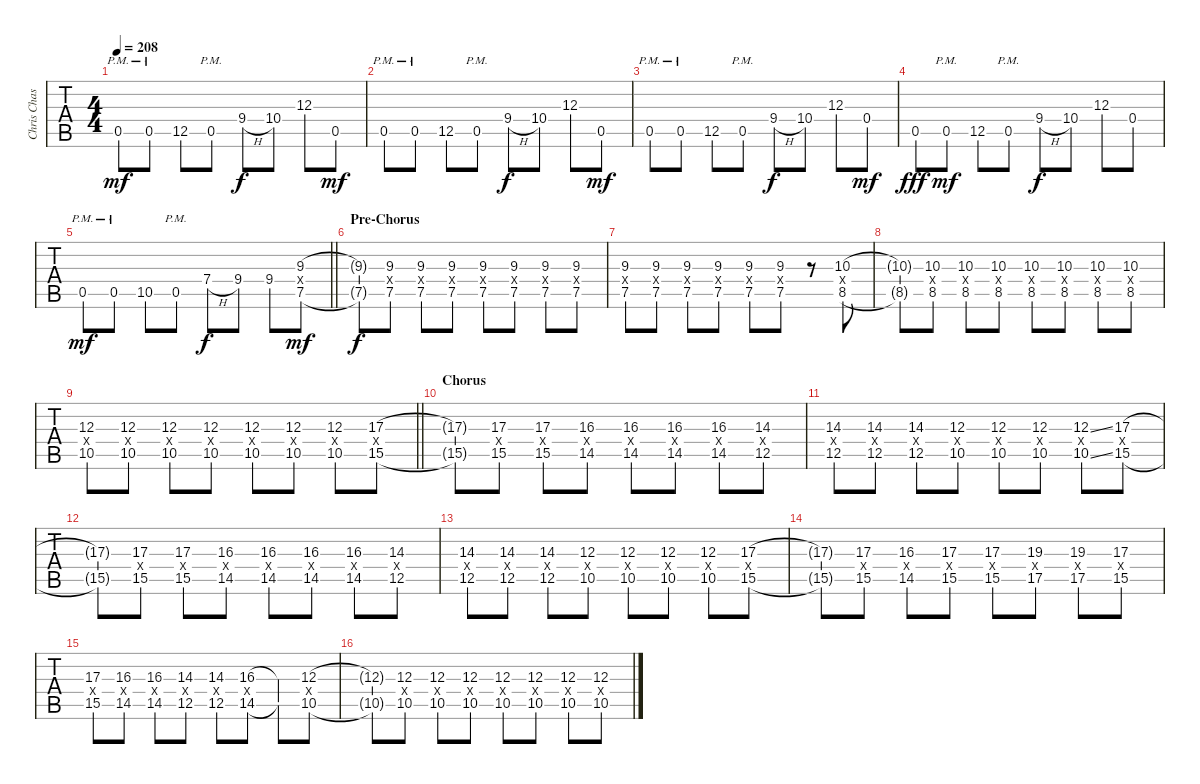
\track ("Chris Chasse - Guitar Two" "Chris Chas") {instrument distortionguitar}
\staff {tabs}
\tuning (Eb4 Bb3 Gb3 Db3 Ab2 Eb2) {hide}
\ts (4 4)
\tempo 208
\clef g2
\ks c
0.5{pm}.8{dy mf} 0.5{pm}.8 12.5.8 0.5{pm}.8 9.4{h}.8{dy f} 10.4.8 12.3.8 0.5.8{dy mf} |
0.5{pm}.8 0.5{pm}.8 12.5.8 0.5{pm}.8 9.4{h}.8{dy f} 10.4.8 12.3.8 0.5.8{dy mf} |
0.5{pm}.8 0.5{pm}.8 12.5.8 0.5{pm}.8 9.4{h}.8{dy f} 10.4.8 12.3.8 0.4.8{dy mf} |
0.5.8{dy fff} 0.5{pm}.8{dy mf} 12.5.8 0.5{pm}.8 9.4{h}.8{dy f} 10.4.8 12.3.8 0.4.8 |
\barLineRight lightlight
0.5{pm}.8{dy mf} 0.5{pm}.8 10.5.8 0.5{pm}.8 7.4{h}.8{dy f} 9.4.8 9.4.8 (9.3 7.4{x} 7.5).8{dy mf} |
\section ("" "Pre-Chorus")
(9.3{t} 7.5{t}).8{dy f} (9.3 7.4{x} 7.5).8 (9.3 7.4{x} 7.5).8 (9.3 7.4{x} 7.5).8 (9.3 7.4{x} 7.5).8 (9.3 7.4{x} 7.5).8 (9.3 7.4{x} 7.5).8 (9.3 7.4{x} 7.5).8 |
(9.3 7.4{x} 7.5).8 (9.3 7.4{x} 7.5).8 (9.3 7.4{x} 7.5).8 (9.3 7.4{x} 7.5).8 (9.3 7.4{x} 7.5).8 (9.3 7.4{x} 7.5).8 r.8 (10.3 8.4{x} 8.5).8 |
(10.3{t} 8.5{t}).8 (10.3 8.4{x} 8.5).8 (10.3 8.4{x} 8.5).8 (10.3 8.4{x} 8.5).8 (10.3 8.4{x} 8.5).8 (10.3 8.4{x} 8.5).8 (10.3 8.4{x} 8.5).8 (10.3 8.4{x} 8.5).8 |
\barLineRight lightlight
(12.3 10.4{x} 10.5).8 (12.3 10.4{x} 10.5).8 (12.3 10.4{x} 10.5).8 (12.3 10.4{x} 10.5).8 (12.3 10.4{x} 10.5).8 (12.3 10.4{x} 10.5).8 (12.3 10.4{x} 10.5).8 (17.3 15.4{x} 15.5).8{balance 8} |
\section ("" "Chorus")
(17.3{t} 15.5{t}).8 (17.3 15.4{x} 15.5).8 (17.3 15.4{x} 15.5).8 (16.3 14.4{x} 14.5).8 (16.3 14.4{x} 14.5).8 (16.3 14.4{x} 14.5).8 (16.3 14.4{x} 14.5).8 (14.3 12.4{x} 12.5).8 |
(14.3 12.4{x} 12.5).8 (14.3 12.4{x} 12.5).8 (14.3 12.4{x} 12.5).8 (12.3 10.4{x} 10.5).8 (12.3 10.4{x} 10.5).8 (12.3 10.4{x} 10.5).8 (12.3{ss} 10.4{x} 10.5{ss}).8 (17.3 15.4{x} 15.5).8 |
(17.3{t} 15.5{t}).8 (17.3 15.4{x} 15.5).8 (17.3 15.4{x} 15.5).8 (16.3 14.4{x} 14.5).8 (16.3 14.4{x} 14.5).8 (16.3 14.4{x} 14.5).8 (16.3 14.4{x} 14.5).8 (14.3 12.4{x} 12.5).8 |
(14.3 12.4{x} 12.5).8 (14.3 12.4{x} 12.5).8 (14.3 12.4{x} 12.5).8 (12.3 10.4{x} 10.5).8 (12.3 10.4{x} 10.5).8 (12.3 10.4{x} 10.5).8 (12.3 10.4{x} 10.5).8 (17.3 15.4{x} 15.5).8 |
(17.3{t} 15.5{t}).8 (17.3 15.4{x} 15.5).8 (16.3 14.4{x} 14.5).8 (17.3 15.4{x} 15.5).8 (17.3 15.4{x} 15.5).8 (19.3 17.4{x} 17.5).8 (19.3 17.4{x} 17.5).8 (17.3 15.4{x} 15.5).8 |
(17.3 15.4{x} 15.5).8 (16.3 14.4{x} 14.5).8 (16.3 14.4{x} 14.5).8 (14.3 12.4{x} 12.5).8 (14.3 12.4{x} 12.5).8 (16.3 14.4{x} 14.5).8 (16.3{t} 14.5{t}).8 (12.3 10.4{x} 10.5).8 |
(12.3{t} 10.5{t}).8 (12.3 10.4{x} 10.5).8 (12.3 10.4{x} 10.5).8 (12.3 10.4{x} 10.5).8 (12.3 10.4{x} 10.5).8 (12.3 10.4{x} 10.5).8 (12.3 10.4{x} 10.5).8 (12.3 10.4{x} 10.5).8
